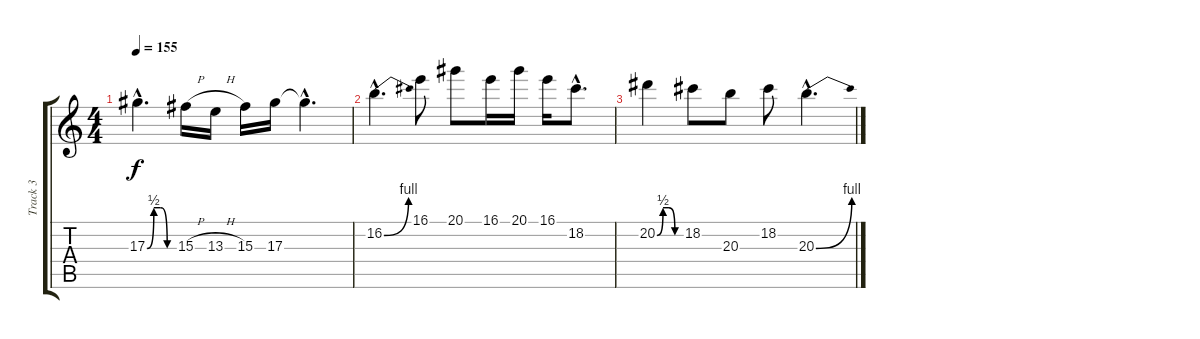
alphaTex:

\track ("Track 3" "Track 3") {instrument overdrivenguitar}
\staff {score tabs}
\tuning (C4 G3 Eb3 Bb2 F2 C2) {hide}
\ts (4 4)
\tempo 155
\clef g2
\ks c
17.3{be (custom 0 0 15 2 30 2 45 0 60 0) hac}.4{d dy f} 15.3{h}.16 13.3{h}.16 15.3.16 17.3.16 17.3{hac t}.4{d} |
16.2{be (bend 0 0 60 4) hac}.4{d} 16.1.8 20.1.8 16.1.16 20.1.16 16.1.16 18.2{hac}.8{d} |
20.2{be (custom 0 0 15 2 30 2 45 0 60 0)}.4 18.2.8 20.3.8 18.2.8 20.3{be (bend 0 0 60 4) hac}.4{d}
